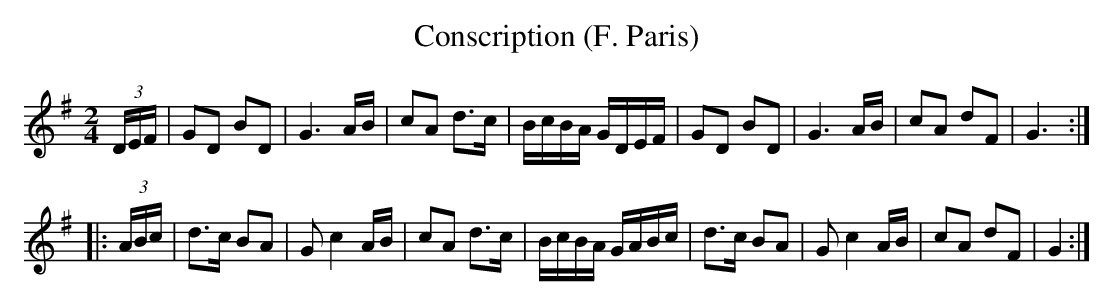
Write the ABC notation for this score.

X:1
T:Conscription (F. Paris)
M:2/4
L:1/16
K:G
(3DEF|G2D2 B2D2|G6AB|c2A2 d3c|BcBA GDEF|G2D2 B2D2|\
G6AB|c2A2 d2F2|G6:|
|:(3ABc|d3c B2A2|G2c4AB|c2A2 d3c|BcBA GABc|d3c B2A2|\
G2c4AB|c2A2 d2F2|G4:|
